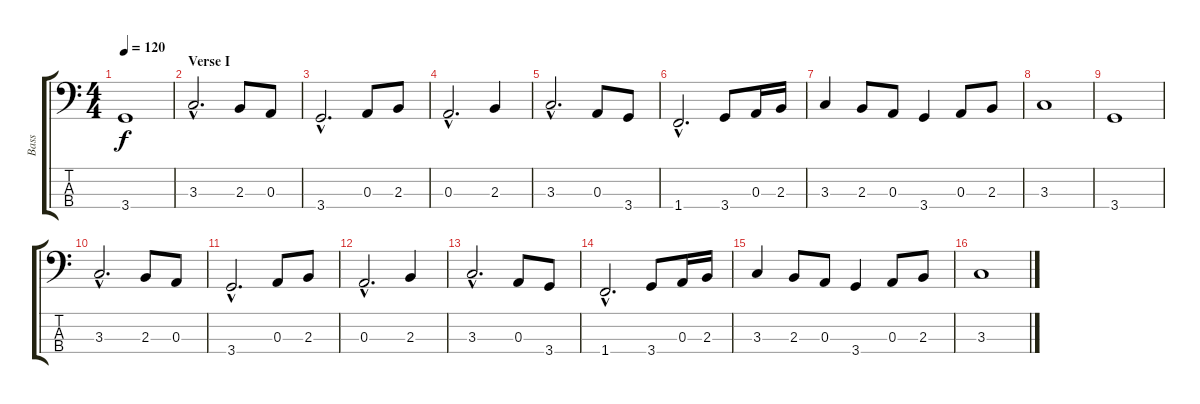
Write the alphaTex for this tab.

\track ("Bass" "Bass") {instrument electricbassfinger}
\staff {score tabs}
\tuning (G2 D2 A1 E1) {hide}
\ts (4 4)
\tempo 120
\clef f4
\ks c
3.4.1{dy f} |
\section ("" "Verse I")
3.3{hac}.2{d} 2.3.8 0.3.8 |
3.4{hac}.2{d} 0.3.8 2.3.8 |
0.3{hac}.2{d} 2.3.4 |
3.3{hac}.2{d} 0.3.8 3.4.8 |
1.4{hac}.2{d} 3.4.8 0.3.16 2.3.16 |
3.3.4 2.3.8 0.3.8 3.4.4 0.3.8 2.3.8 |
3.3.1 |
3.4.1 |
3.3{hac}.2{d} 2.3.8 0.3.8 |
3.4{hac}.2{d} 0.3.8 2.3.8 |
0.3{hac}.2{d} 2.3.4 |
3.3{hac}.2{d} 0.3.8 3.4.8 |
1.4{hac}.2{d} 3.4.8 0.3.16 2.3.16 |
3.3.4 2.3.8 0.3.8 3.4.4 0.3.8 2.3.8 |
3.3.1
